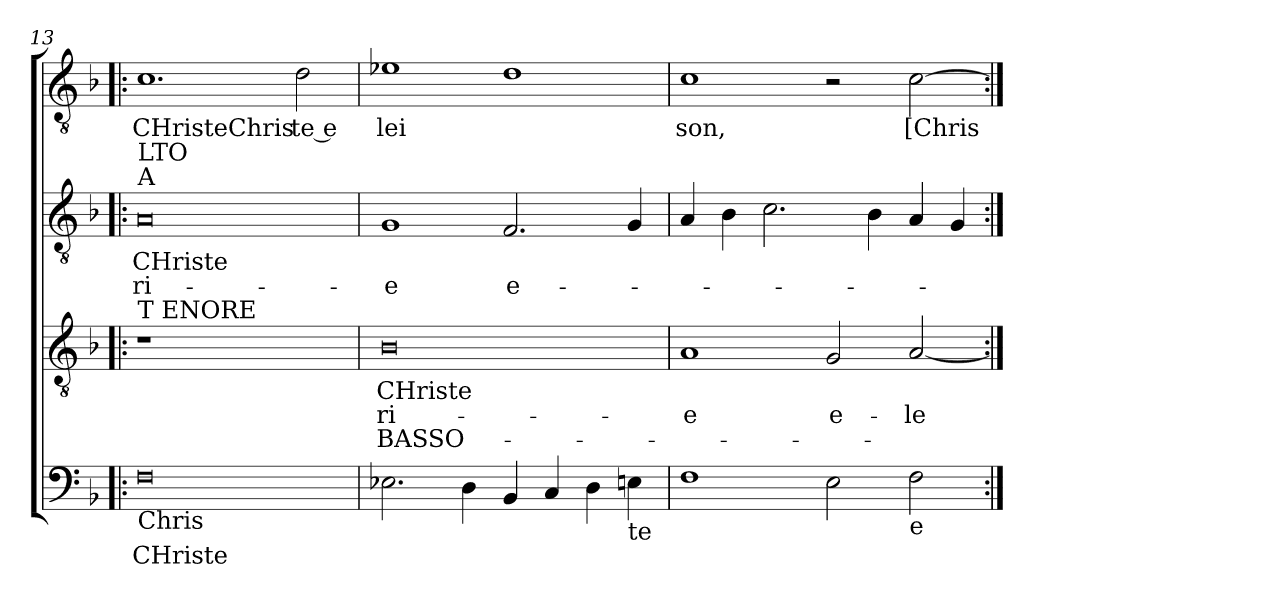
**kern	**text	**kern	**text	**text	**text	**kern	**text	**text	**kern	**text
*part4	*part4	*part3	*part3	*part3	*part3	*part2	*part2	*part2	*part1	*part1
*staff4	*staff4	*staff3	*staff3	*staff3	*staff3	*staff2	*staff2	*staff2	*staff1	*staff1
!!LO:PB:g=z
*clefF4	*	*clefGv2	*	*	*	*clefGv2	*	*	*clefGv2	*
*k[b-]	*	*k[b-]	*	*	*	*k[b-]	*	*	*k[b-]	*
*F:	*	*F:	*	*	*	*F:	*	*	*F:	*
=13!|:	=13!|:	=13!|:	=13!|:	=13!|:	=13!|:	=13!|:	=13!|:	=13!|:	=13!|:	=13!|:
!	!	!	!	!	!	!LO:TX:a:t=A	!	!	!	!
!	!	!	!	!	!	!LO:TX:t=LTO	!	!	!	!
!	!	!LO:TX:a:t=T ENORE	!	!	!	!	!	!	!	!
!LO:TX:b:t=Chris	!	!	!	!	!	!	!	!	!	!
!	!LO:LY:b:rj	!	!	!	!	!	!LO:LY:b:rj	!LO:LY:b:rj	!	!LO:LY:b:rj
0F	-CHriste	1r	.	.	.	0A	-CHriste	-ri-	1.c	CHristeChris
.	.	1ryy	.	.	.	.	.	.	.	.
!	!	!	!	!	!	!	!	!	!	!LO:LY:b:rj
.	.	.	.	.	.	.	.	.	2d\	te e
=14	=14	=14	=14	=14	=14	=14	=14	=14	=14	=14
!	!	!	!LO:LY:b:rj	!LO:LY:b:rj	!LO:LY:b:rj	!	!	!LO:LY:b	!	!LO:LY:b
2.E-X\	.	0B-	CHriste	-ri-	BASSO-	1G	.	-e	1e-X	lei
4D\	.	.	.	.	.	.	.	.	.	.
!	!	!	!	!	!	!	!	!LO:LY:b	!	!
4BB-/	.	.	.	.	.	2.F/	.	e-	1d	.
4C/	.	.	.	.	.	.	.	.	.	.
4D\	.	.	.	.	.	.	.	.	.	.
!LO:TX:b:t=te	!	!	!	!	!	!	!	!	!	!
4En\	.	.	.	.	.	4G/	.	.	.	.
=15	=15	=15	=15	=15	=15	=15	=15	=15	=15	=15
!	!	!	!	!LO:LY:b	!	!	!	!	!	!LO:LY:b
1F	.	1A	.	-e	.	4A/	.	.	1c	son,
.	.	.	.	.	.	4B-\	.	.	.	.
.	.	.	.	.	.	2.c\	.	.	.	.
!	!	!	!	!LO:LY:b	!	!	!	!	!	!
2E\	.	2G/	.	e-	.	.	.	.	2r	.
.	.	.	.	.	.	4B-\	.	.	.	.
!LO:TX:b:t=e	!	!	!	!	!	!	!	!	!	!
!	!	!	!	!LO:LY:b	!	!	!	!	!	!LO:LY:b
2F\	.	[<2A/	.	-le-	.	4A/	.	.	[>2c\	[Chris
.	.	.	.	.	.	4G/	.	.	.	.
=:|!	=:|!	=:|!	=:|!	=:|!	=:|!	=:|!	=:|!	=:|!	=:|!	=:|!
*-	*-	*-	*-	*-	*-	*-	*-	*-	*-	*-
